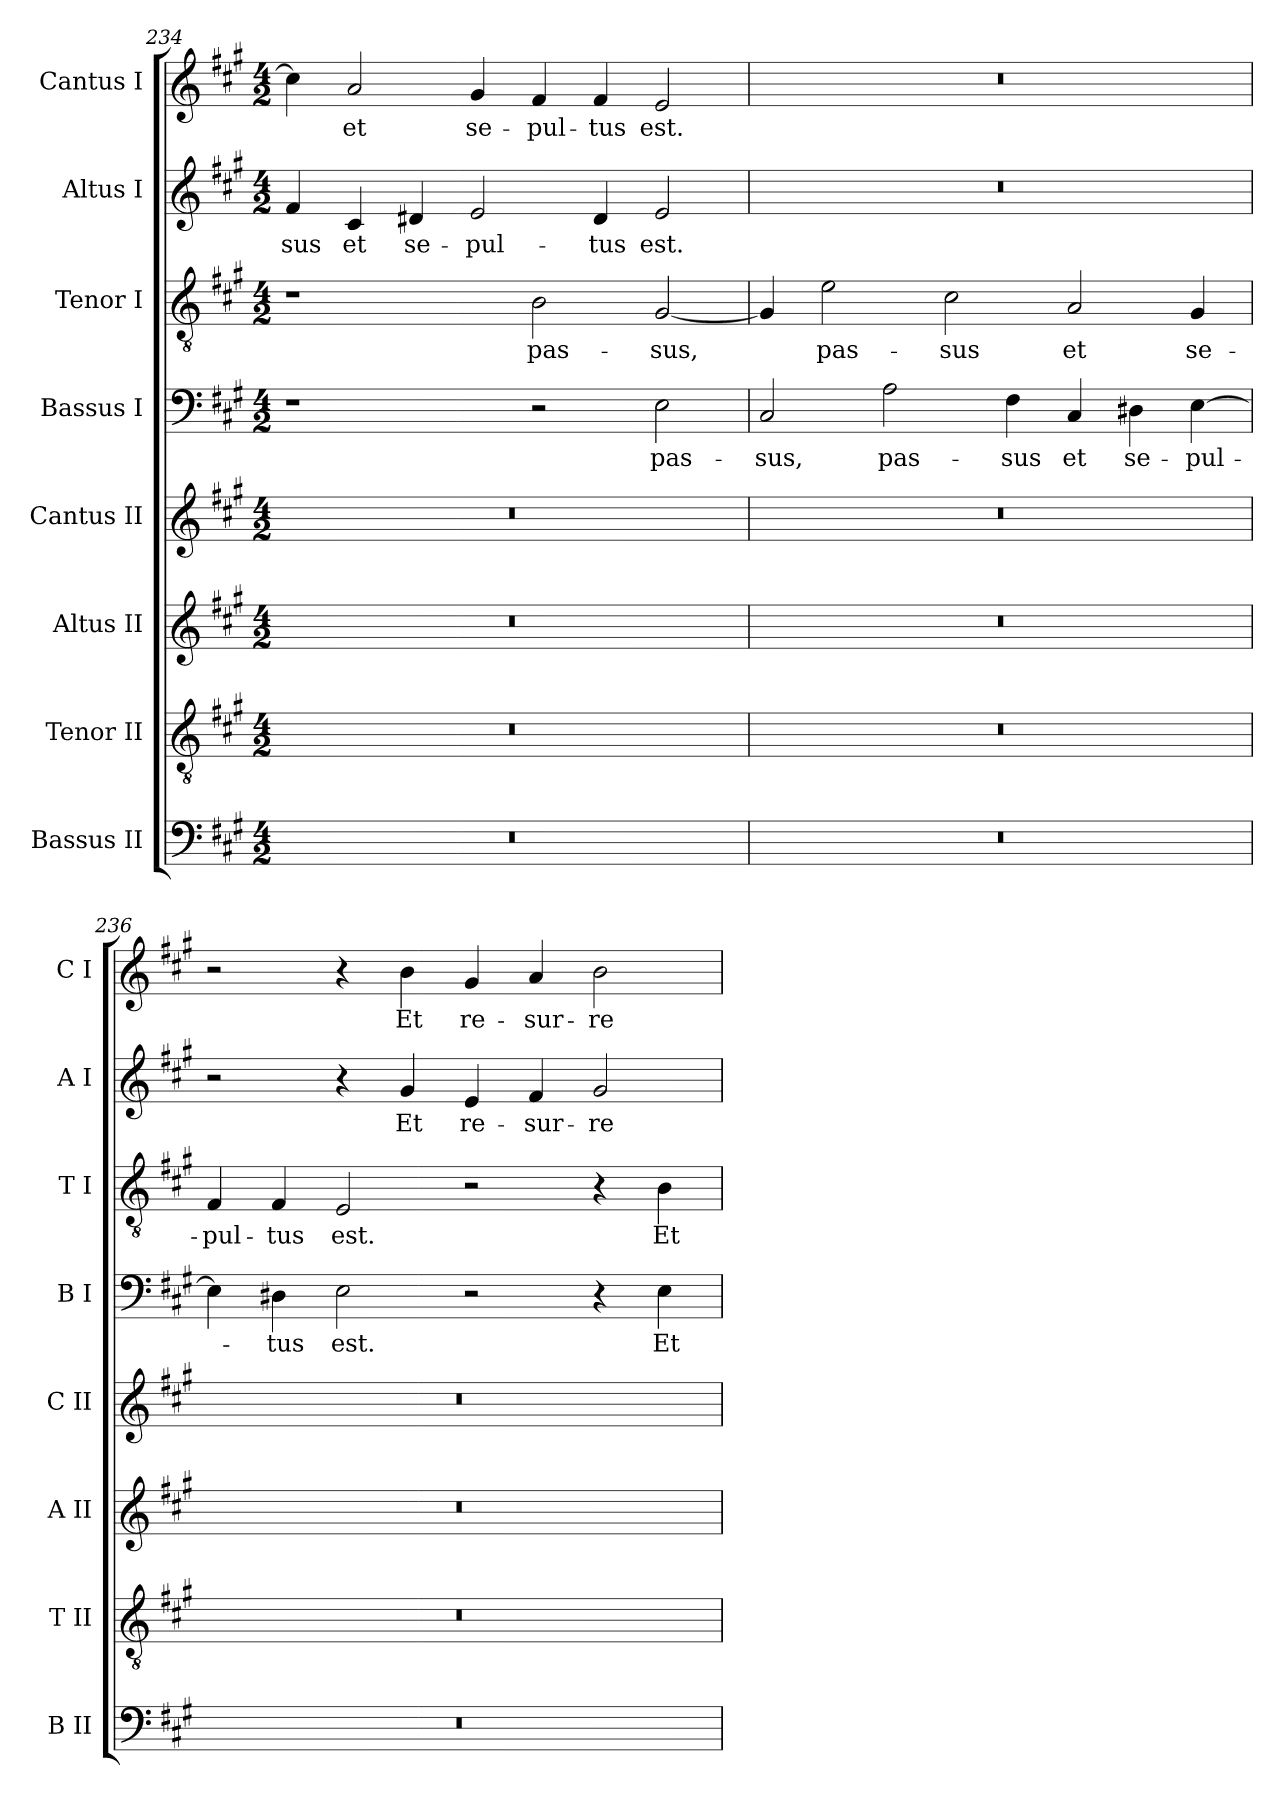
**kern	**kern	**kern	**kern	**kern	**text	**kern	**text	**kern	**text	**kern	**text
*part8	*part7	*part6	*part5	*part4	*part4	*part3	*part3	*part2	*part2	*part1	*part1
*staff8	*staff7	*staff6	*staff5	*staff4	*staff4	*staff3	*staff3	*staff2	*staff2	*staff1	*staff1
*I"Bassus II	*I"Tenor II	*I"Altus II	*I"Cantus II	*I"Bassus I	*	*I"Tenor I	*	*I"Altus I	*	*I"Cantus I	*
*I'B II	*I'T II	*I'A II	*I'C II	*I'B I	*	*I'T I	*	*I'A I	*	*I'C I	*
*clefF4	*clefGv2	*clefG2	*clefG2	*clefF4	*	*clefGv2	*	*clefG2	*	*clefG2	*
*k[f#c#g#]	*k[f#c#g#]	*k[f#c#g#]	*k[f#c#g#]	*k[f#c#g#]	*	*k[f#c#g#]	*	*k[f#c#g#]	*	*k[f#c#g#]	*
*A:	*A:	*A:	*A:	*A:	*	*A:	*	*A:	*	*A:	*
*M4/2	*M4/2	*M4/2	*M4/2	*M4/2	*	*M4/2	*	*M4/2	*	*M4/2	*
=234	=234	=234	=234	=234	=234	=234	=234	=234	=234	=234	=234
0r	0r	0r	0r	1r	.	1r	.	4f#/	-sus	4cc#\]	.
.	.	.	.	.	.	.	.	4c#/	et	2a/	et
.	.	.	.	.	.	.	.	4d#X/	se-	.	.
.	.	.	.	.	.	.	.	2e/	-pul-	4g#/	se-
.	.	.	.	2r	.	2B\	pas-	.	.	4f#/	-pul-
.	.	.	.	.	.	.	.	4d#/	-tus	4f#/	-tus
.	.	.	.	2E\	pas-	[2G#/	-sus,	2e/	est.	2e/	est.
=235	=235	=235	=235	=235	=235	=235	=235	=235	=235	=235	=235
0r	0r	0r	0r	2C#/	-sus,	4G#/]	.	0r	.	0r	.
.	.	.	.	.	.	2e\	pas-	.	.	.	.
.	.	.	.	2A\	pas-	.	.	.	.	.	.
.	.	.	.	.	.	2c#\	-sus	.	.	.	.
.	.	.	.	4F#\	-sus	.	.	.	.	.	.
.	.	.	.	4C#/	et	2A/	et	.	.	.	.
.	.	.	.	4D#X\	se-	.	.	.	.	.	.
.	.	.	.	[4E\	-pul-	4G#/	se-	.	.	.	.
!!LO:LB:g=z
=236	=236	=236	=236	=236	=236	=236	=236	=236	=236	=236	=236
0r	0r	0r	0r	4E\]	.	4F#/	-pul-	2r	.	2r	.
.	.	.	.	4D#X\	-tus	4F#/	-tus	.	.	.	.
.	.	.	.	2E\	est.	2E/	est.	4r	.	4r	.
.	.	.	.	.	.	.	.	4g#/	Et	4b\	Et
.	.	.	.	2r	.	2r	.	4e/	re-	4g#/	re-
.	.	.	.	.	.	.	.	4f#/	-sur-	4a/	-sur-
.	.	.	.	4r	.	4r	.	2g#/	-re-	2b\	-re-
.	.	.	.	4E\	Et	4B\	Et	.	.	.	.
=	=	=	=	=	=	=	=	=	=	=	=
*-	*-	*-	*-	*-	*-	*-	*-	*-	*-	*-	*-
